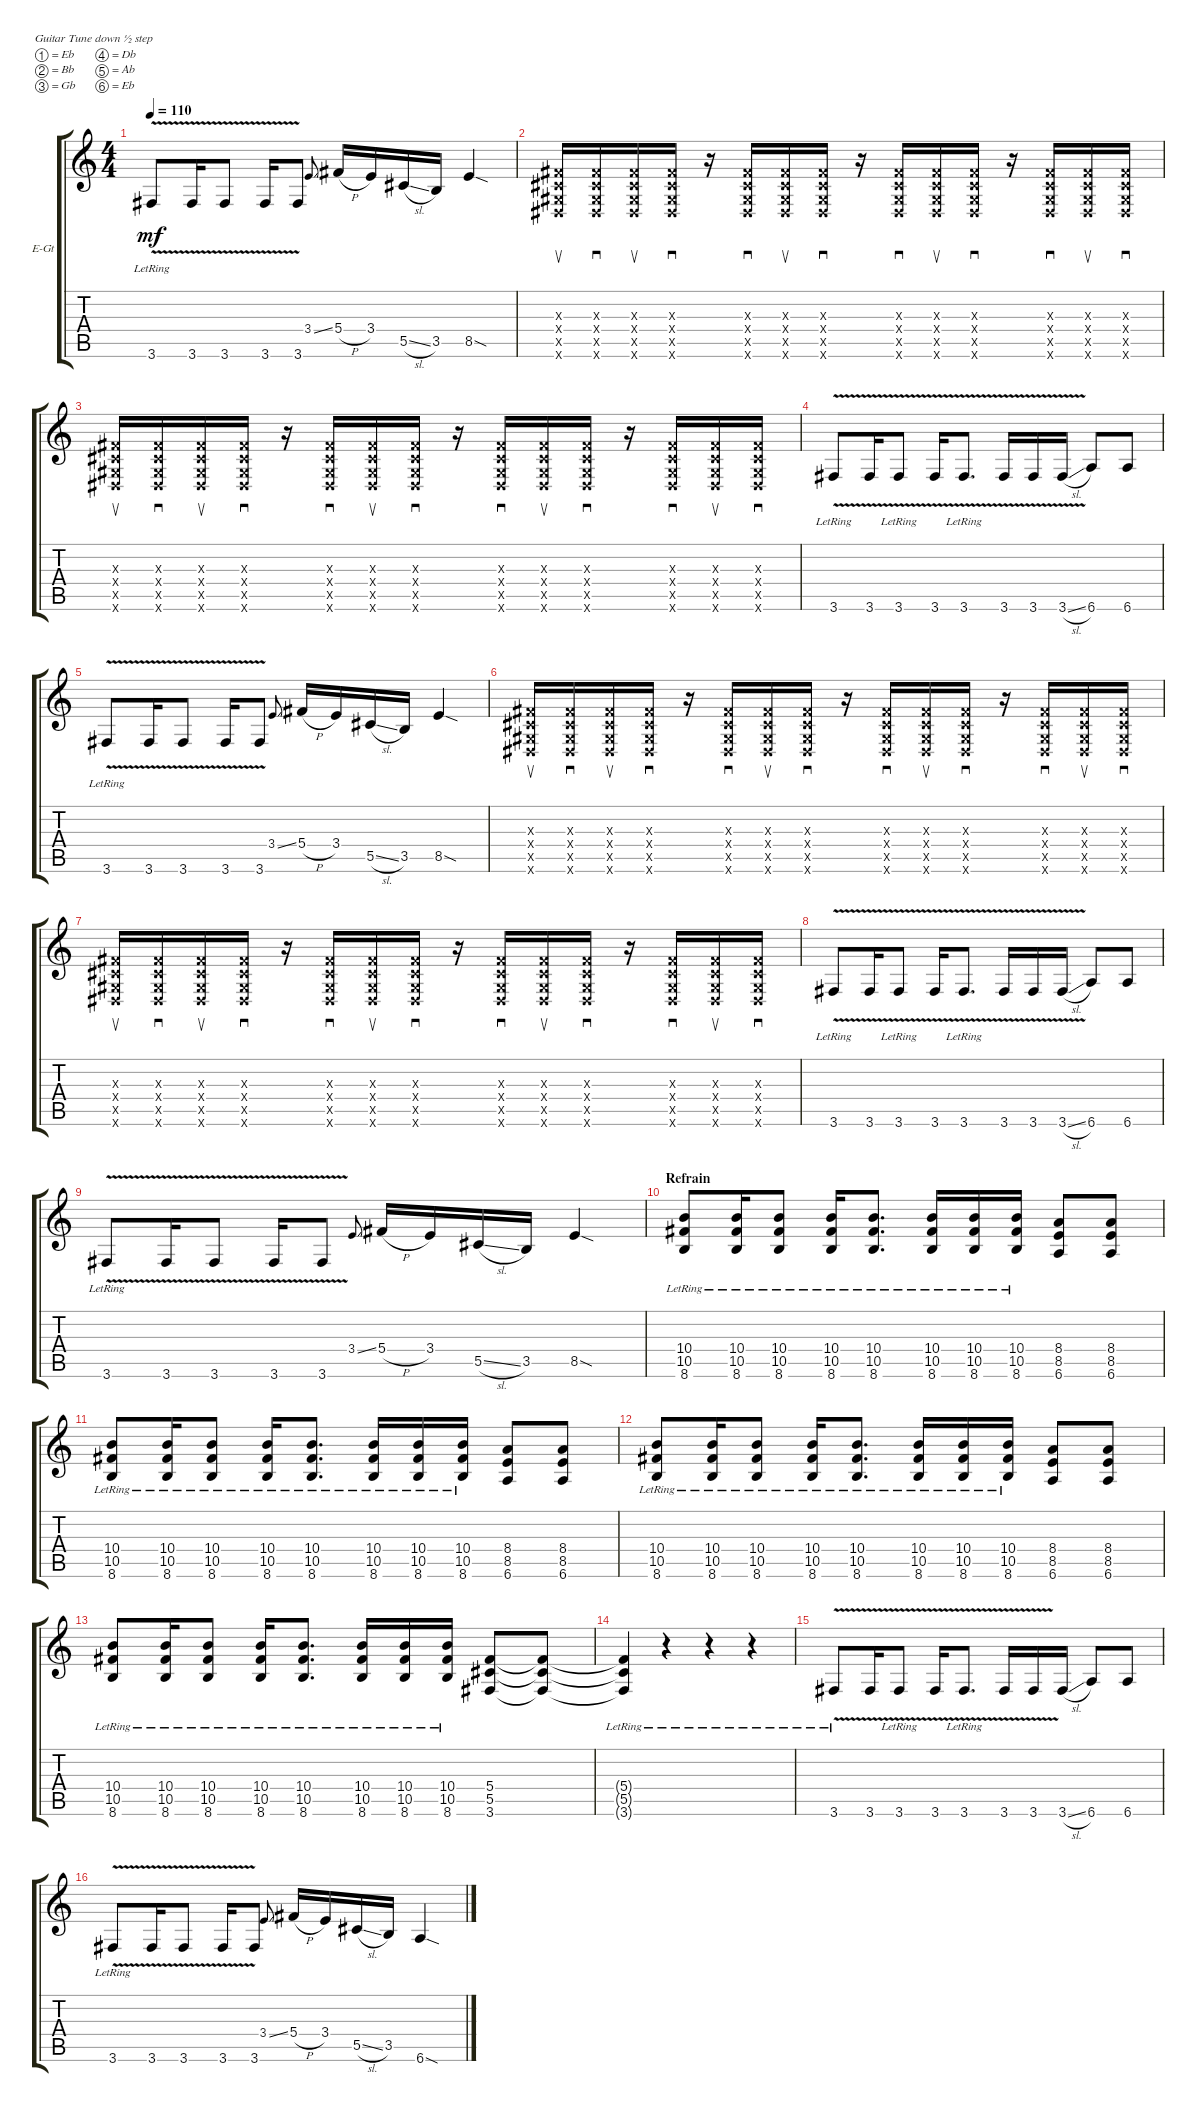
\defaultSystemsLayout 4
\bracketExtendMode groupsimilarinstruments
\firstSystemTrackNameOrientation horizontal
\otherSystemsTrackNameOrientation horizontal
\track ("Electric Guitar" "E-Gt") {instrument overdrivenguitar}
\staff {score tabs}
\tuning (Eb4 Bb3 Gb3 Db3 Ab2 Eb2)
\ts (4 4)
\tempo 110
\clef g2
\ks c
3.6{v lr}.8{dy mf} 3.6{v}.16 3.6{v}.8 3.6{v}.16 3.6{v}.8 3.4{ss}.8{gr onbeat} 5.4{h}.16 3.4.16 5.5{sl}.16 3.5.16 8.5{sod}.4 |
(0.6{x} 0.5{x} 0.4{x} 0.3{x}).16{su} (0.3{x} 0.4{x} 0.5{x} 0.6{x}).16{sd} (0.6{x} 0.5{x} 0.4{x} 0.3{x}).16{su} (0.3{x} 0.4{x} 0.5{x} 0.6{x}).16{sd} r.16 (0.6{x} 0.5{x} 0.4{x} 0.3{x}).16{sd} (0.3{x} 0.4{x} 0.5{x} 0.6{x}).16{su} (0.6{x} 0.5{x} 0.4{x} 0.3{x}).16{sd} r.16 (0.6{x} 0.5{x} 0.4{x} 0.3{x}).16{sd} (0.3{x} 0.4{x} 0.5{x} 0.6{x}).16{su} (0.6{x} 0.5{x} 0.4{x} 0.3{x}).16{sd} r.16 (0.6{x} 0.5{x} 0.4{x} 0.3{x}).16{sd} (0.3{x} 0.4{x} 0.5{x} 0.6{x}).16{su} (0.6{x} 0.5{x} 0.4{x} 0.3{x}).16{sd} |
(0.6{x} 0.5{x} 0.4{x} 0.3{x}).16{su} (0.3{x} 0.4{x} 0.5{x} 0.6{x}).16{sd} (0.6{x} 0.5{x} 0.4{x} 0.3{x}).16{su} (0.3{x} 0.4{x} 0.5{x} 0.6{x}).16{sd} r.16 (0.6{x} 0.5{x} 0.4{x} 0.3{x}).16{sd} (0.3{x} 0.4{x} 0.5{x} 0.6{x}).16{su} (0.6{x} 0.5{x} 0.4{x} 0.3{x}).16{sd} r.16 (0.6{x} 0.5{x} 0.4{x} 0.3{x}).16{sd} (0.3{x} 0.4{x} 0.5{x} 0.6{x}).16{su} (0.6{x} 0.5{x} 0.4{x} 0.3{x}).16{sd} r.16 (0.6{x} 0.5{x} 0.4{x} 0.3{x}).16{sd} (0.3{x} 0.4{x} 0.5{x} 0.6{x}).16{su} (0.6{x} 0.5{x} 0.4{x} 0.3{x}).16{sd} |
3.6{v lr}.8 3.6{v}.16 3.6{v lr}.8 3.6{v}.16 3.6{v lr}.8{d} 3.6{v}.16 3.6{v}.16 3.6{v sl}.16 6.6.8 6.6.8 |
3.6{v lr}.8 3.6{v}.16 3.6{v}.8 3.6{v}.16 3.6{v}.8 3.4{ss}.8{gr onbeat} 5.4{h}.16 3.4.16 5.5{sl}.16 3.5.16 8.5{sod}.4 |
(0.6{x} 0.5{x} 0.4{x} 0.3{x}).16{su} (0.3{x} 0.4{x} 0.5{x} 0.6{x}).16{sd} (0.6{x} 0.5{x} 0.4{x} 0.3{x}).16{su} (0.3{x} 0.4{x} 0.5{x} 0.6{x}).16{sd} r.16 (0.6{x} 0.5{x} 0.4{x} 0.3{x}).16{sd} (0.3{x} 0.4{x} 0.5{x} 0.6{x}).16{su} (0.6{x} 0.5{x} 0.4{x} 0.3{x}).16{sd} r.16 (0.6{x} 0.5{x} 0.4{x} 0.3{x}).16{sd} (0.3{x} 0.4{x} 0.5{x} 0.6{x}).16{su} (0.6{x} 0.5{x} 0.4{x} 0.3{x}).16{sd} r.16 (0.6{x} 0.5{x} 0.4{x} 0.3{x}).16{sd} (0.3{x} 0.4{x} 0.5{x} 0.6{x}).16{su} (0.6{x} 0.5{x} 0.4{x} 0.3{x}).16{sd} |
(0.6{x} 0.5{x} 0.4{x} 0.3{x}).16{su} (0.3{x} 0.4{x} 0.5{x} 0.6{x}).16{sd} (0.6{x} 0.5{x} 0.4{x} 0.3{x}).16{su} (0.3{x} 0.4{x} 0.5{x} 0.6{x}).16{sd} r.16 (0.6{x} 0.5{x} 0.4{x} 0.3{x}).16{sd} (0.3{x} 0.4{x} 0.5{x} 0.6{x}).16{su} (0.6{x} 0.5{x} 0.4{x} 0.3{x}).16{sd} r.16 (0.6{x} 0.5{x} 0.4{x} 0.3{x}).16{sd} (0.3{x} 0.4{x} 0.5{x} 0.6{x}).16{su} (0.6{x} 0.5{x} 0.4{x} 0.3{x}).16{sd} r.16 (0.6{x} 0.5{x} 0.4{x} 0.3{x}).16{sd} (0.3{x} 0.4{x} 0.5{x} 0.6{x}).16{su} (0.6{x} 0.5{x} 0.4{x} 0.3{x}).16{sd} |
3.6{v lr}.8 3.6{v}.16 3.6{v lr}.8 3.6{v}.16 3.6{v lr}.8{d} 3.6{v}.16 3.6{v}.16 3.6{v sl}.16 6.6.8 6.6.8 |
3.6{v lr}.8 3.6{v}.16 3.6{v}.8 3.6{v}.16 3.6{v}.8 3.4{ss}.8{gr onbeat} 5.4{h}.16 3.4.16 5.5{sl}.16 3.5.16 8.5{sod}.4 |
\section ("" "Refrain")
(10.5{lr} 10.4{lr} 8.6).8 (10.4{lr} 10.5{lr} 8.6).16 (10.4{lr} 10.5{lr} 8.6).8 (10.5{lr} 10.4{lr} 8.6).16 (10.4{lr} 10.5{lr} 8.6).8{d} (10.5{lr} 10.4{lr} 8.6).16 (10.5{lr} 10.4{lr} 8.6).16 (10.5{lr} 10.4{lr} 8.6).16 (8.5 8.4 6.6).8 (8.5 8.4 6.6).8 |
(10.5{lr} 10.4{lr} 8.6).8 (10.4{lr} 10.5{lr} 8.6).16 (10.4{lr} 10.5{lr} 8.6).8 (10.5{lr} 10.4{lr} 8.6).16 (10.4{lr} 10.5{lr} 8.6).8{d} (10.5{lr} 10.4{lr} 8.6).16 (10.5{lr} 10.4{lr} 8.6).16 (10.5{lr} 10.4{lr} 8.6).16 (8.5 8.4 6.6).8 (8.5 8.4 6.6).8 |
(10.5{lr} 10.4{lr} 8.6).8 (10.4{lr} 10.5{lr} 8.6).16 (10.4{lr} 10.5{lr} 8.6).8 (10.5{lr} 10.4{lr} 8.6).16 (10.4{lr} 10.5{lr} 8.6).8{d} (10.5{lr} 10.4{lr} 8.6).16 (10.5{lr} 10.4{lr} 8.6).16 (10.5{lr} 10.4{lr} 8.6).16 (8.5 8.4 6.6).8 (8.5 8.4 6.6).8 |
(10.5{lr} 10.4{lr} 8.6).8 (10.4{lr} 10.5{lr} 8.6).16 (10.4{lr} 10.5{lr} 8.6).8 (10.5{lr} 10.4{lr} 8.6).16 (10.4{lr} 10.5{lr} 8.6).8{d} (10.5{lr} 10.4{lr} 8.6).16 (10.5{lr} 10.4{lr} 8.6).16 (10.5{lr} 10.4{lr} 8.6).16 (5.5 5.4 3.6).8 (5.5{t} 5.4{t} 3.6{t}).8 |
(3.6{lr t} 5.5{lr t} 5.4{lr t}).4 r.4 r.4 r.4 |
3.6{v lr}.8 3.6{v}.16 3.6{v lr}.8 3.6{v}.16 3.6{v lr}.8{d} 3.6{v}.16 3.6{v}.16 3.6{sl}.16 6.6.8 6.6.8 |
3.6{v lr}.8 3.6{v}.16 3.6{v}.8 3.6{v}.16 3.6{v}.8 3.4{ss}.8{gr onbeat} 5.4{h}.16 3.4.16 5.5{sl}.16 3.5.16 6.6{sod}.4
